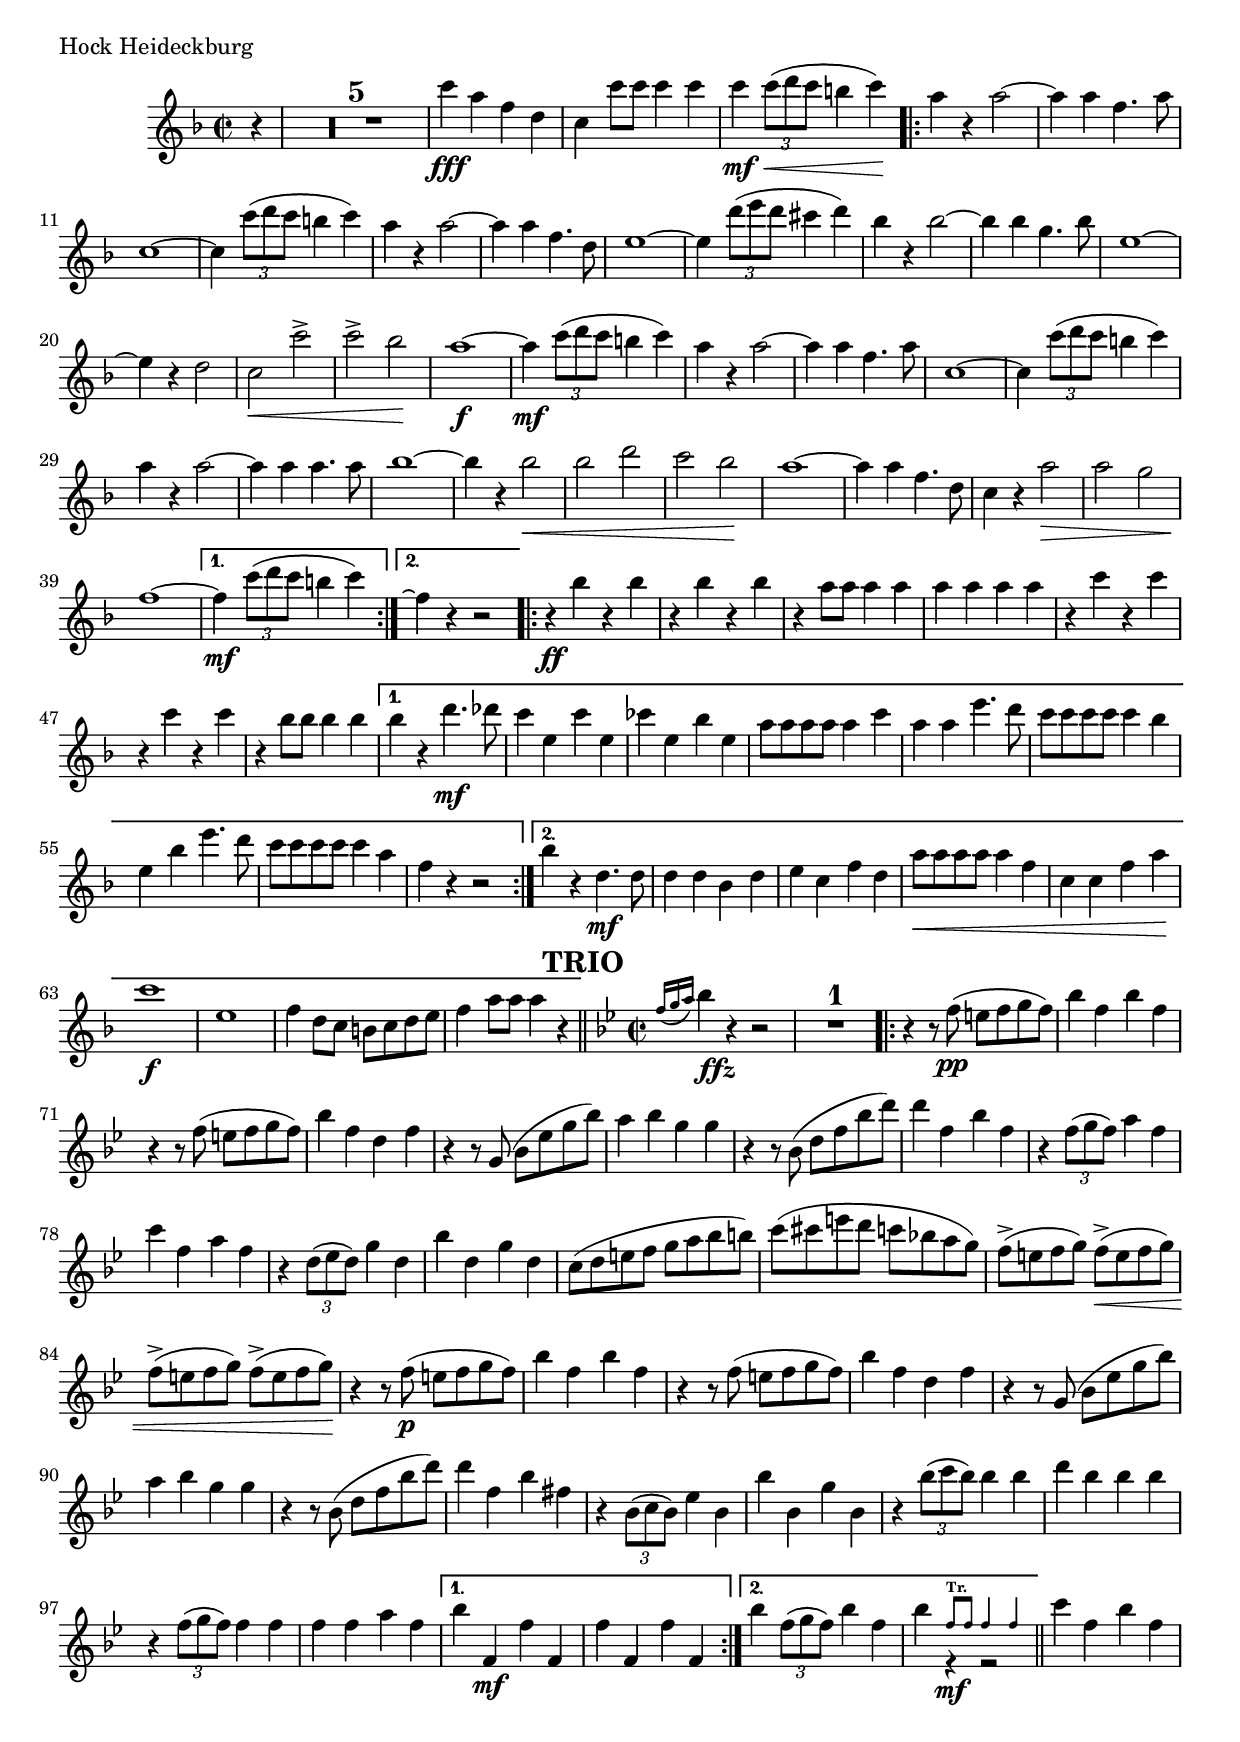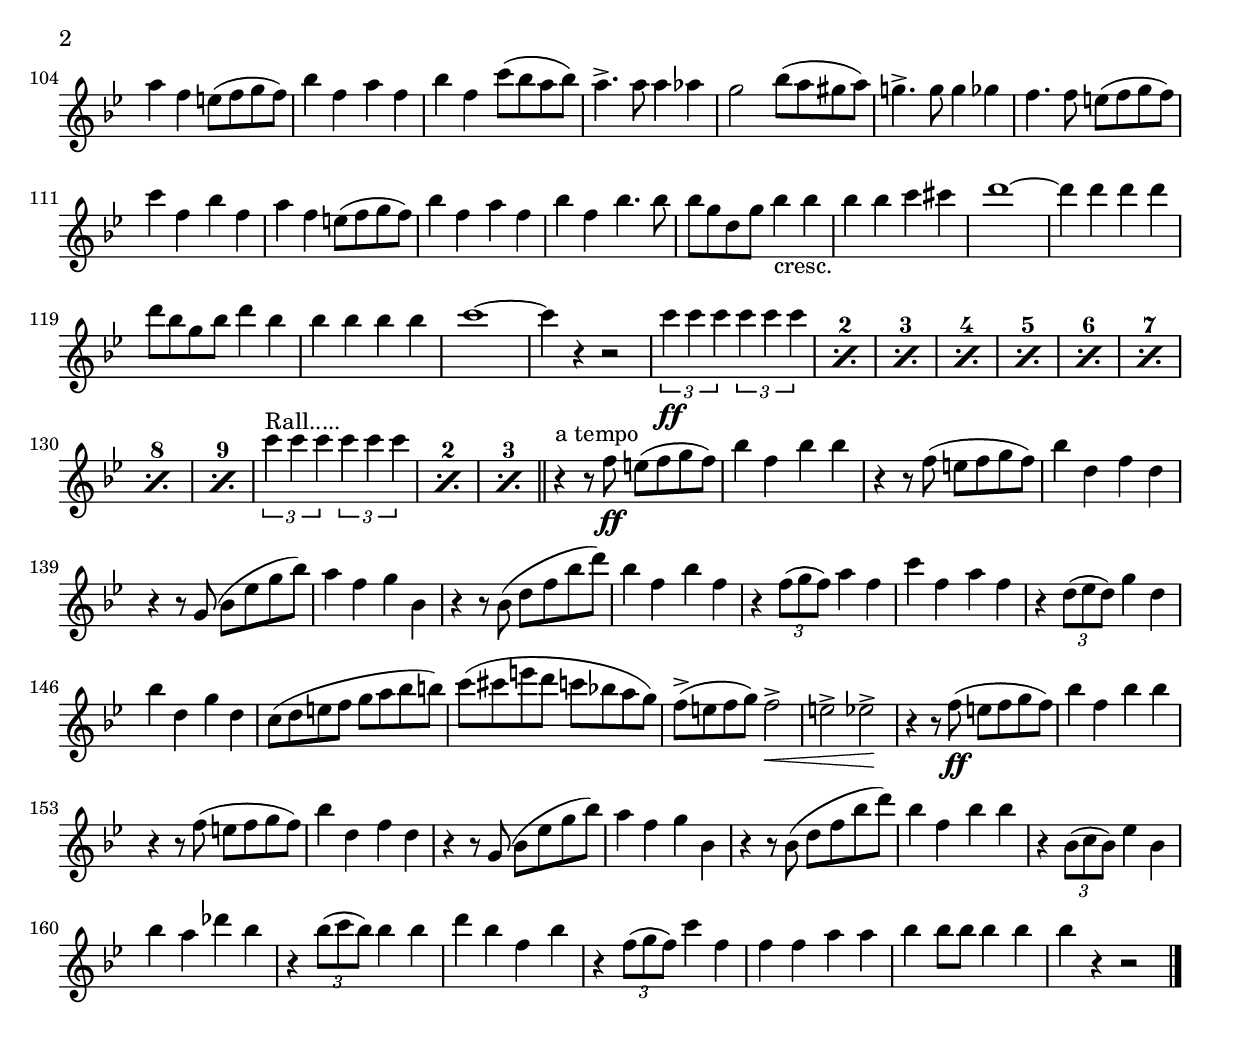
\version "2.22.1"
% When ready to include in collection:	1. Comment out top section with \Include file(s)
%					2. \midi section if present.
%Comment out from here
%{
\include "../../../Includes/Polis_format.ily"

%...to here
%}
  \score {

    % Svenska Polisens Marscher: 1. Hock Heideckburg    
    \relative c'' { 
    	    \key f \major \time 2/2 
    	    \compressEmptyMeasures
    	    \set Score.markFormatter = #format-mark-box-letters
    \partial 4 r4
    R1*5  |  
    c'4\fff a f d      | % 6
    c c'8 c c4 c      | % 7
    c \mf\< \times 2/3{c8( d c  } b4 c\!)      | % 8
    
    \repeat volta 2 {
    	    a r a2~      | % 9
    	    a4 a f4. a8
    	    c,1~      | % 11
    	    c4 \times 2/3{c'8( d c  } b4 c)      | % 12
    	    a r a2~      | % 13
    	    a4 a f4. d8      | % 14
    	    e1~      | % 15
    	    e4 \times 2/3{d'8( e d  } cis4 d)      | % 16
    	    bes r bes2~      | % 17
    	    bes4 bes g4. bes8      | % 18
    	    e,1~      | % 19
    	    e4 r d2      | % 20
    	    c\< c'->      | % 21
    	    c-> bes \!      | % 22
    	    a1~ \f      | % 23
    	    a4 \mf \times 2/3{c8( d c  } b4 c)      | % 24
    	    a r a2~      | % 25
    	    a4 a f4. a8      | % 26
    	    c,1~      | % 27
    	    c4 \times 2/3{c'8( d c  } b4 c)      | % 28
    	    a r a2~      | % 29
    	    a4 a a4. a8      | % 30
    	    bes1~      | % 31
    	    bes4 r bes2 \<      | % 32
    	    bes d      | % 33
    	    c bes \!      | % 34
    	    a1~      | % 35
    	    a4 a f4. d8      | % 36
    	    c4 r a'2 \>      | % 37
    	    a g      | % 38
    	    f1~ \!      | % 39
    } % end repeat
    \alternative {
    	    {f4 \mf \times 2/3{c'8( d c  } b4 c) |} %40
    	    {f,\repeatTie  r r2 |}	 %41
    } % end alternatives
    
    \repeat volta 2 { %startrep 
    	    r4 \ff bes r bes | % 42
    	    r4 bes r bes	| % 43
    	    r4 a8 a a4 a      | % 44
    	    a a a a      | % 45
    	    r c r c      | % 46
    	    r c r c      | % 47
    	    r bes8 bes bes4 bes      | % 48
    } % end repeat
    \alternative {
    	    {bes r d4. \mf des8      | % 49
    	    c4 e, c' e,		| %50
    	    ces'4 e, bes' e,      | % 51
    	    a8 a a a a4 c      | % 52
    	    a a e'4. d8      | % 53
    	    c c c c c4 bes      | % 54
    	    e, bes' e4. d8      | % 55
    	    c c c c c4 a      | % 56
    	    f r r2      | % 57
    	    }
    	    {bes4 r d,4. \mf d8      | % 58
    	    d4 d bes d 	| %59
    	    e4 c f d      | % 60
    	    a'8 \< a a a a4 f      | % 61
    	    c c f a \!      | % 62
    	    c1 \f      | % 63
    	    e,      | % 64
    	    f4 d8 c b c d e      | % 65
    	    f4 a8 a a4 r      | % 66
    	    \bar "||"
    	    }
    } % end alternatives
    
    \time 2/2 \key bes \major
    \mark \markup {\bold  "TRIO"}
    \grace{\stemUp f16 [( g a ) ]  } 
    \stemNeutral bes4_\markup{\dynamic ffz} r4 r2      | % 67
    R1^\markup{\normalsize\number 1}	 | % 68
    
    \repeat volta 2 { %startrep
    	    r4 r8 f( \pp e f g f)      | % 69
    	    bes4 f bes f    | % 70
    	    r4 r8 f( e f g f)      | % 71
    	    bes4 f d f      | % 72
    	    r r8 g,( bes ees g bes)      | % 73
    	    a4 bes g g      | % 74
    	    r r8 bes, ( d f bes d)      | % 75
    	    d4 f, bes f      | % 76
    	    r \times 2/3{f8( g f)  } a4 f      | % 77
    	    c' f, a f      | % 78
    	    r \times 2/3{d8( ees d)  } g4 d      | % 79
    	    bes' d, g d      | % 80
    	    c8 (d e f g8 a bes b)      | % 81
    	    c( cis e d c bes! a g)      | % 82
    	    f-> ( e f g) f->\< ( e f g)      | % 83
    	    f-> ( e f g) f-> ( e f g) \!      | % 84
    	    r4 r8 f( \p e f g f)      | % 85
    	    bes4 f bes f      | % 86
    	    r r8 f( e f g f)      | % 87
    	    bes4 f d f      | % 88
    	    r r8 g,( bes ees g bes)      | % 89
    	    a4 bes g g      | % 90
    	    r r8 bes, ( d f bes d)      | % 91
    	    d4 f, bes fis      | % 92
    	    r \times 2/3{bes,8( c bes)  } ees4 bes      | % 93
    	    bes' bes, g' bes,      | % 94
    	    r \times 2/3{bes'8( c bes)  } bes4 bes      | % 95
    	    d bes bes bes      | % 96
    	    r \times 2/3{f8( g f)  } f4 f      | % 97
    	    f f a f      | % 98    
    } % end repeat
    \alternative{
    	    {bes f,\mf f' f,        | % 99
    	     f' f, f' f,	|} % 100
    	    {bes'4 \times 2/3{f8( g f)  } bes4 f |bes   % 101
    	    	    
    	    <<{\set fontSize = #-4  % make note heads smaller
    	      f8^\markup {\bold {Tr.}}  f f4 f  | % 102
    	       \unset fontSize } % return to default size
    	    \\
    		{r4\mf r2 \bar "||"} >>
    	    }
    } %close alternatives
    
    c'4 f, bes f      | % 103
    a f e8( f g f)  | % 104
    bes4 f a f      | % 105
    bes f c'8( bes a bes)      | % 106
    a4.-> a8 a4 aes      | % 107
    g2 bes8( a gis a)      | % 108
    g!4.-> g8 g4 ges      | % 109
    f4. f8 e( f g f)      | % 110
    c'4 f, bes f      | % 111
    a f e8( f g f)      | % 112
    bes4 f a f      | % 113
    bes f bes4. bes8      | % 114
    bes g d g bes4 _\markup{"cresc."} bes      | % 115
    bes bes c cis      | % 116
    d1~      | % 117
    d4 d d d      | % 118
    d8 bes g bes d4 bes      | % 119
    bes bes bes bes      | % 120
    c1~      | % 121
    c4 r r2      | % 122
    \set countPercentRepeats = ##t
    \repeat percent 9
    {\times 2/3{c4\ff  c c  } \times 2/3{c c c  }} % 129
    \repeat percent 3
    {\times 2/3{c4^\markup {Rall.....}  c c  } \times 2/3{c c c  }}
    \bar "||"
    r4^\markup {a tempo} r8 f,\ff e (f g f)     | % 134
    bes4 f bes4 bes | % 135
    r r8 f (e f g f) | % 136
    bes4 d, f d | % 137
    r r8 g, (bes ees g bes) | % 138
    a4 f g bes, | % 139
    r r8 bes (d f bes d) | % 140
    bes4 f bes f      | % 141
    r \times 2/3{f8 (g f)} a4 f | % 142
    c' f, a f      | % 142
    r \times 2/3{d8 (ees d)} g4 d     | % 144
    bes' d, g d | % 145
    c8 (d e f g a bes b)  | % 146
    c (cis e d c bes! a g) | % 147
    f-> (e f g) f2->\<      | % 148
    e->  ees->  \!      | % 149
    r4 r8 f\ff (e f g f)      | % 150
    bes4 f bes bes | % 151
    r r8 f (e f g f) | % 152
    bes4 d, f d | % 153
    r r8 g, (bes ees g bes) | % 154
    a4 f g bes, | % 155
    r r8 bes (d f bes d) | % 156
    bes4 f bes bes | % 157
    r \times 2/3{bes,8 (c bes)} ees4 bes | % 158
    bes'4 a des bes | % 159
    r \times 2/3{bes8 (c bes)} bes4 bes | % 160
    d bes f bes | % 161
    r \times 2/3{f8 (g f)} c'4 f, | % 162
    f f a a | % 163
    bes bes8 bes bes4 bes      | % 164
    bes r r2 \bar "|."    
    
    }%end relative
    \header {
    	    piece = "Hock Heideckburg"
    	    composer = "R. Herzer Op10"
    	}
  }%end score
